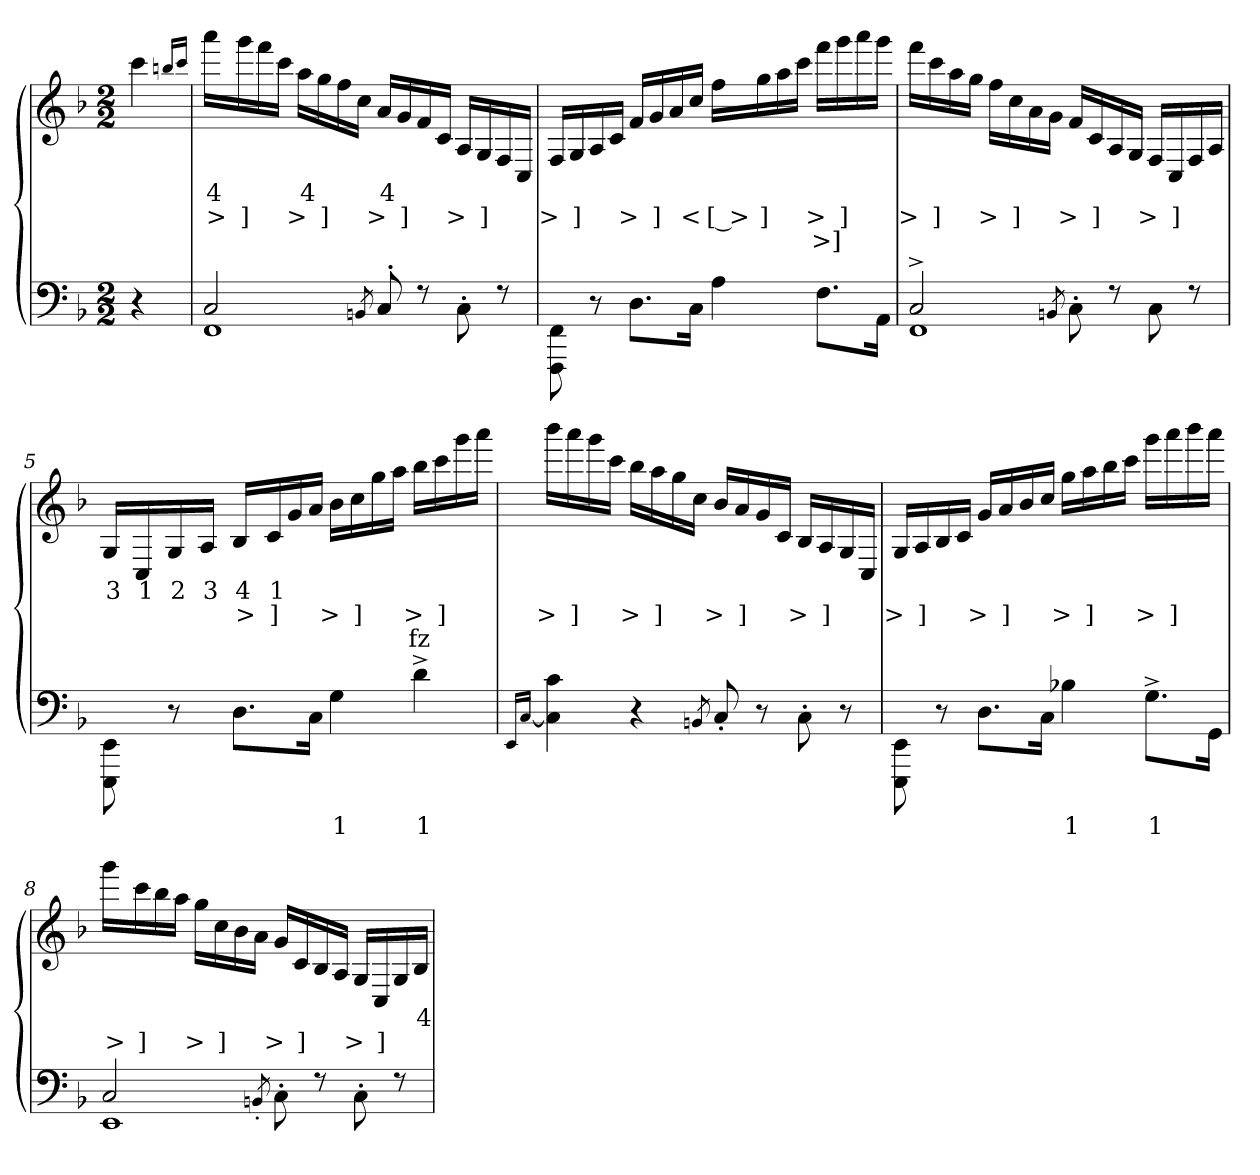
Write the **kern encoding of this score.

**kern	**text	**kern	**text	**text	**text
*part2	*part2	*part1	*part1	*part1	*part1
*staff2	*staff2	*staff1	*staff1	*staff1	*staff1
*clefF4	*	*clefG2	*	*	*
*k[b-]	*	*k[b-]	*	*	*
*M2/2	*	*M2/2	*	*	*
=1	=1	=1	=1	=1	=1
4r	.	4ccc	.	.	.
.	.	16qqbbn/LL	.	.	.
.	.	16qqccc/JJ	.	.	.
=2	=2	=2	=2	=2	=2
*^	*	*	*	*	*
2C	1FF	.	16aaaLL	4	>	.
.	.	.	16ggg	.	]	.
.	.	.	16fff	.	.	.
.	.	.	16cccJJ	.	.	.
.	.	.	16aaLL	4	>	.
.	.	.	16gg	.	]	.
.	.	.	16ff	.	.	.
.	.	.	16ccJJ	.	.	.
8qBBn/	.	.	.	.	.	.
8C'>	.	.	16aLL	4	>	.
.	.	.	16g	.	]	.
8r	.	.	16f	.	.	.
.	.	.	16cJJ	.	.	.
8C'>\	.	.	16ALL	.	>	.
.	.	.	16G	.	]	.
8r	.	.	16F	.	.	.
.	.	.	16CJJ	.	.	.
*v	*v	*	*	*	*	*
=3	=3	=3	=3	=3	=3
8FF 8FFF\	.	16FLL	.	>	.
.	.	16G	.	]	.
8r	.	16A	.	.	.
.	.	16cJJ	.	.	.
8.D\L	.	16fLL	.	>	.
.	.	16g	.	]	.
.	.	16a	.	.	.
16CJk	.	16ccJJ	.	<	.
4A	.	16ffLL	.	[ >	.
.	.	16gg	.	]	.
.	.	16aa	.	.	.
.	.	16cccJJ	.	.	.
8.F\L	.	16fffLL	.	>	>]
.	.	16ggg	.	]	.
.	.	16aaa	.	.	.
16AAJk	.	16gggJJ	.	.	.
=4	=4	=4	=4	=4	=4
*^	*	*	*	*	*
2C^>	1FF	.	16fffLL	.	>	.
.	.	.	16ccc	.	]	.
.	.	.	16aa	.	.	.
.	.	.	16ggJJ	.	.	.
.	.	.	16ffLL	.	>	.
.	.	.	16cc	.	]	.
.	.	.	16a	.	.	.
.	.	.	16gJJ	.	.	.
8qBBn	.	.	.	.	.	.
8C'>\	.	.	16fLL	.	>	.
.	.	.	16c	.	]	.
8r	.	.	16A	.	.	.
.	.	.	16GJJ	.	.	.
8C\	.	.	16FLL	.	>	.
.	.	.	16C	.	]	.
8r	.	.	16F	.	.	.
.	.	.	16AJJ	.	.	.
*v	*v	*	*	*	*	*
=5	=5	=5	=5	=5	=5
8EE 8EEE\	.	16GLL	3	.	.
.	.	16C	1	.	.
8r	.	16G	2	.	.
.	.	16AJJ	3	.	.
8.D\L	.	16B-LL	4	>	.
.	.	16c	1	]	.
.	.	16g	.	.	.
16CJk	.	16aJJ	.	.	.
4G	1	16b-LL	.	>	.
.	.	16cc	.	]	.
.	.	16gg	.	.	.
.	.	16aaJJ	.	.	.
4d^>	1	16bb-LL	.	>	fz
.	.	16ccc	.	]	.
.	.	16ggg	.	.	.
.	.	16aaaJJ	.	.	.
=6	=6	=6	=6	=6	=6
16qqEE/LL	.	.	.	.	.
[16qqC/JJ	.	.	.	.	.
4c 4C]	.	16bbb-LL	.	>	.
.	.	16aaa	.	]	.
.	.	16ggg	.	.	.
.	.	16cccJJ	.	.	.
4r	.	16bb-LL	.	>	.
.	.	16aa	.	]	.
.	.	16gg	.	.	.
.	.	16ccJJ	.	.	.
8qBBn/	.	.	.	.	.
8C'>	.	16b-LL	.	>	.
.	.	16a	.	]	.
8r	.	16g	.	.	.
.	.	16cJJ	.	.	.
8C'>\	.	16B-LL	.	>	.
.	.	16A	.	]	.
8r	.	16G	.	.	.
.	.	16CJJ	.	.	.
=7	=7	=7	=7	=7	=7
8EE 8EEE\	.	16GLL	.	>	.
.	.	16A	.	]	.
8r	.	16B-	.	.	.
.	.	16cJJ	.	.	.
8.D\L	.	16gLL	.	>	.
.	.	16a	.	]	.
.	.	16b-	.	.	.
16CJk	.	16ccJJ	.	.	.
4B-X	1	16ggLL	.	>	.
.	.	16aa	.	]	.
.	.	16bb-	.	.	.
.	.	16cccJJ	.	.	.
8.G^>\L	1	16gggLL	.	>	.
.	.	16aaa	.	]	.
.	.	16bbb-	.	.	.
16GGJk	.	16aaaJJ	.	.	.
=8	=8	=8	=8	=8	=8
*^	*	*	*	*	*
2C	1EE	.	16gggLL	.	>	.
.	.	.	16ccc	.	]	.
.	.	.	16bb-	.	.	.
.	.	.	16aaJJ	.	.	.
.	.	.	16ggLL	.	>	.
.	.	.	16cc	.	]	.
.	.	.	16b-	.	.	.
.	.	.	16aJJ	.	.	.
8qBBn'>/	.	.	.	.	.	.
8C'>\	.	.	16gLL	.	>	.
.	.	.	16c	.	]	.
8r	.	.	16B-	.	.	.
.	.	.	16AJJ	.	.	.
8C'>\	.	.	16GLL	.	>	.
.	.	.	16C	.	]	.
8r	.	.	16G	.	.	.
.	.	.	16B-JJ	4	.	.
*v	*v	*	*	*	*	*
=	=	=	=	=	=
*-	*-	*-	*-	*-	*-
